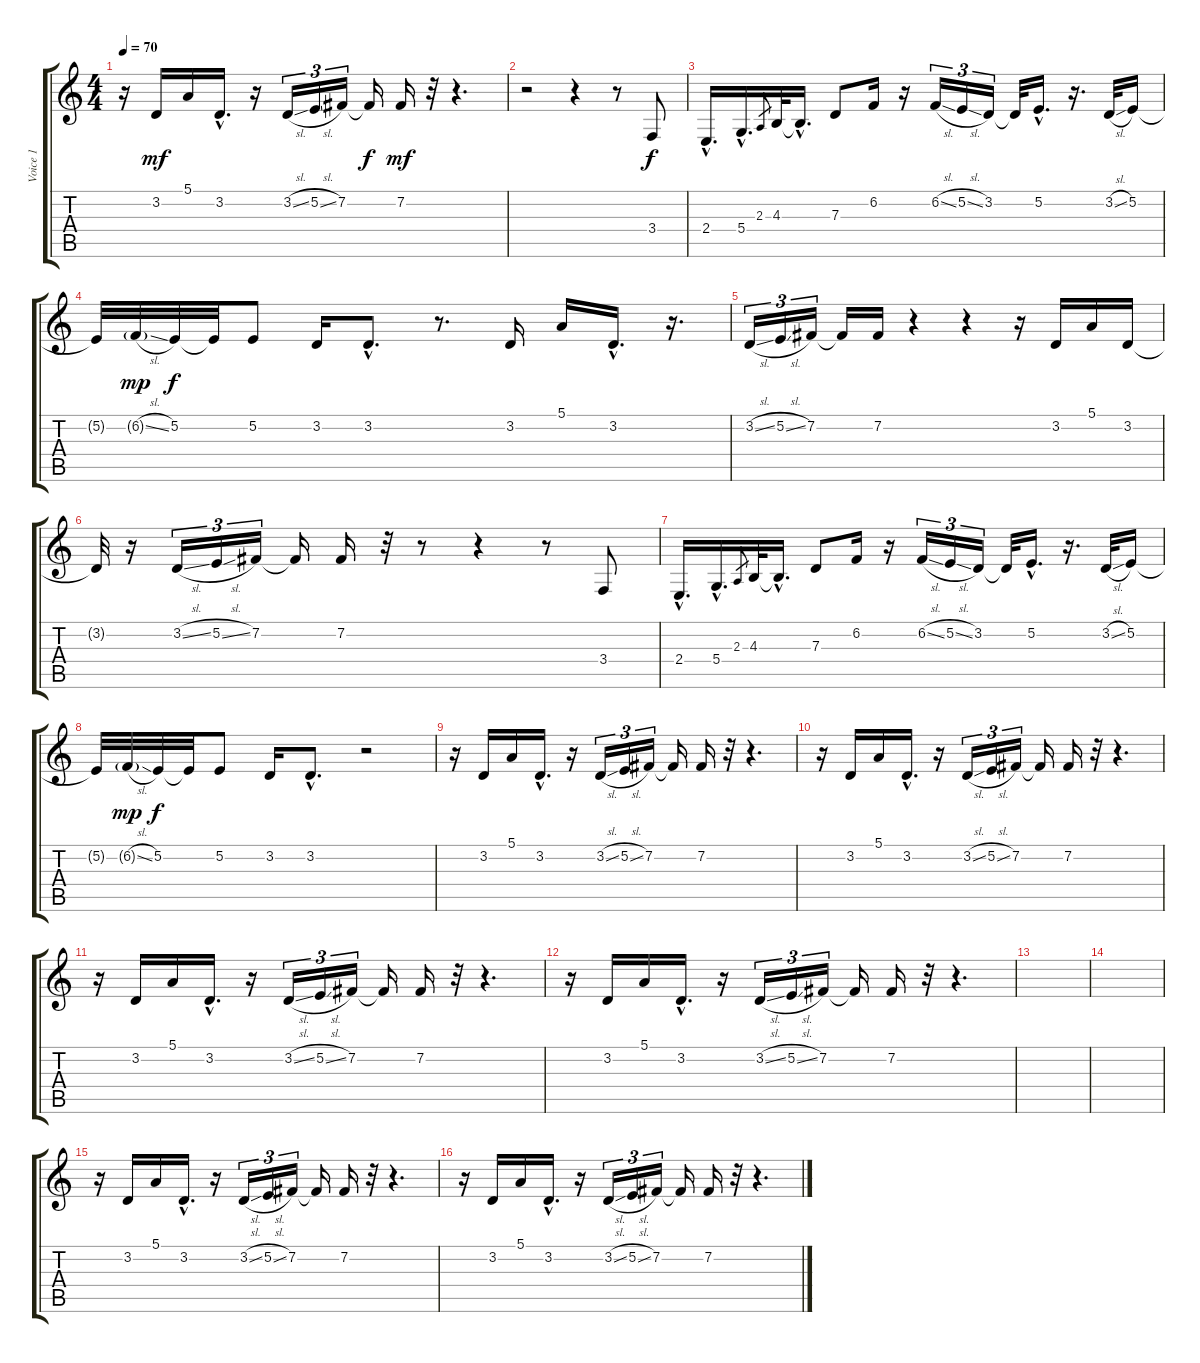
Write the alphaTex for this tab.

\track ("Voice 1" "Voice 1") {instrument clarinet}
\staff {score tabs}
\tuning (E4 B3 G3 D3 A2 E2) {hide}
\ts (4 4)
\tempo 70
\clef g2
\ks c
r.16{dy f} 3.2.16{dy mf} 5.1.16 3.2{hac}.16{d} r.16 3.2{sl}.16{tu (3 2)} 5.2{sl}.16{tu (3 2)} 7.2.16{tu (3 2)} 7.2{t}.16{dy f} 7.2.16{dy mf} r.32 r.4{d} |
r.2 r.4 r.8 3.4.8{dy f} |
2.4{hac}.16{d} 5.4{hac}.16{d} 2.3.8{gr} 4.3.32 4.3{hac t}.16{d} 7.3.8 6.2.16 r.16 6.2{sl}.16{tu (3 2)} 5.2{sl}.16{tu (3 2)} 3.2.16{tu (3 2)} 3.2{t}.32 5.2{hac}.16{d} r.16{d} 3.2{sl}.32 5.2.16 |
5.2{t}.32 6.2{sl g}.32{dy mp} 5.2.32{dy f} 5.2{t}.32 5.2.8 3.2.16 3.2{hac}.8{d} r.8{d} 3.2.16 5.1.16 3.2{hac}.16{d} r.16{d} |
3.2{sl}.16{tu (3 2)} 5.2{sl}.16{tu (3 2)} 7.2.16{tu (3 2)} 7.2{t}.16 7.2.16 r.4 r.4 r.16 3.2.16 5.1.16 3.2.16 |
3.2{t}.32 r.16 3.2{sl}.16{tu (3 2)} 5.2{sl}.16{tu (3 2)} 7.2.16{tu (3 2)} 7.2{t}.16 7.2.16 r.32 r.8 r.4 r.8 3.4.8 |
2.4{hac}.16{d} 5.4{hac}.16{d} 2.3.8{gr} 4.3.32 4.3{hac t}.16{d} 7.3.8 6.2.16 r.16 6.2{sl}.16{tu (3 2)} 5.2{sl}.16{tu (3 2)} 3.2.16{tu (3 2)} 3.2{t}.32 5.2{hac}.16{d} r.16{d} 3.2{sl}.32 5.2.16 |
5.2{t}.32 6.2{sl g}.32{dy mp} 5.2.32{dy f} 5.2{t}.32 5.2.8 3.2.16 3.2{hac}.8{d} r.2 |
r.16 3.2.16 5.1.16 3.2{hac}.16{d} r.16 3.2{sl}.16{tu (3 2)} 5.2{sl}.16{tu (3 2)} 7.2.16{tu (3 2)} 7.2{t}.16 7.2.16 r.32 r.4{d} |
r.16 3.2.16 5.1.16 3.2{hac}.16{d} r.16 3.2{sl}.16{tu (3 2)} 5.2{sl}.16{tu (3 2)} 7.2.16{tu (3 2)} 7.2{t}.16 7.2.16 r.32 r.4{d} |
\section ("" "")
r.16 3.2.16 5.1.16 3.2{hac}.16{d} r.16 3.2{sl}.16{tu (3 2)} 5.2{sl}.16{tu (3 2)} 7.2.16{tu (3 2)} 7.2{t}.16 7.2.16 r.32 r.4{d} |
r.16 3.2.16 5.1.16 3.2{hac}.16{d} r.16 3.2{sl}.16{tu (3 2)} 5.2{sl}.16{tu (3 2)} 7.2.16{tu (3 2)} 7.2{t}.16 7.2.16 r.32 r.4{d} |
|
|
r.16 3.2.16 5.1.16 3.2{hac}.16{d} r.16 3.2{sl}.16{tu (3 2)} 5.2{sl}.16{tu (3 2)} 7.2.16{tu (3 2)} 7.2{t}.16 7.2.16 r.32 r.4{d} |
r.16 3.2.16 5.1.16 3.2{hac}.16{d} r.16 3.2{sl}.16{tu (3 2)} 5.2{sl}.16{tu (3 2)} 7.2.16{tu (3 2)} 7.2{t}.16 7.2.16 r.32 r.4{d}
